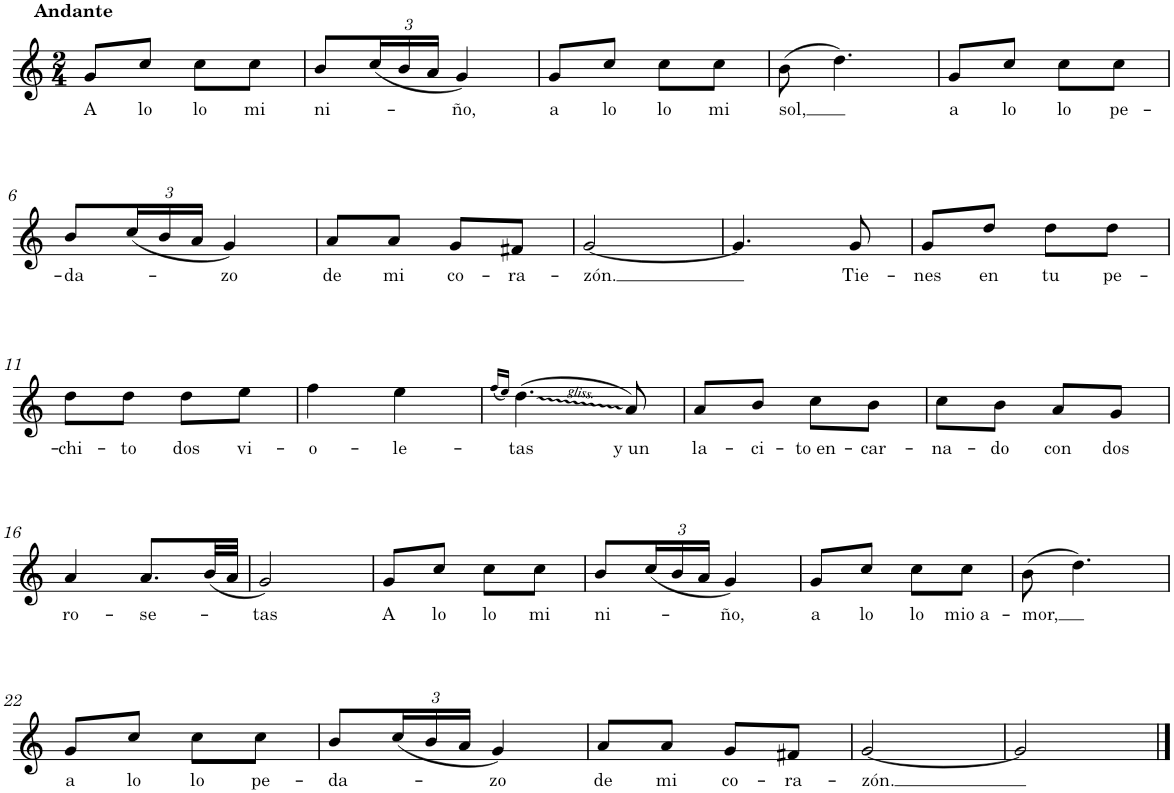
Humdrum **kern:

**kern	**text
*part1	*part1
*staff1	*staff1
*I"Nylon Guitar	*
*clefG2	*
*Trd7c12	*
*k[]	*
*M2/4	*
=1	=1
!LO:TX:a:B:t=Andante	!
!	!LO:LY:b
8g/L	A
!	!LO:LY:b
8cc/J	lo
!	!LO:LY:b
8cc\L	lo
!	!LO:LY:b
8cc\J	mi
=2	=2
!	!LO:LY:b
8b/L	ni-
*Xbrackettup	*
(24cc/L	.
24b/	.
24a/JJ	.
!	!LO:LY:b
4g/)	-ño,
=3	=3
!	!LO:LY:b
8g/L	a
!	!LO:LY:b
8cc/J	lo
!	!LO:LY:b
8cc\L	lo
!	!LO:LY:b
8cc\J	mi
=4	=4
!	!LO:LY:b
(8b\	sol,
4.dd\)	.
=5	=5
!	!LO:LY:b
8g/L	a
!	!LO:LY:b
8cc/J	lo
!	!LO:LY:b
8cc\L	lo
!	!LO:LY:b
8cc\J	pe-
!!LO:LB:g=z
=6	=6
!	!LO:LY:b
8b/L	-da-
(24cc/L	.
24b/	.
24a/JJ	.
!	!LO:LY:b
4g/)	-zo
=7	=7
!	!LO:LY:b
8a/L	de
!	!LO:LY:b
8a/J	mi
!	!LO:LY:b
8g/L	co-
!	!LO:LY:b
8f#X/J	-ra-
=8	=8
!	!LO:LY:b
[<2g/	-zón.
=9	=9
4.g/]	.
!	!LO:LY:b
8g/	Tie-
=10	=10
!	!LO:LY:b
8g/L	-nes
!	!LO:LY:b
8dd/J	en
!	!LO:LY:b
8dd\L	tu
!	!LO:LY:b
8dd\J	pe-
!!LO:LB:g=z
=11	=11
!	!LO:LY:b
8dd\L	-chi-
!	!LO:LY:b
8dd\J	-to
!	!LO:LY:b
8dd\L	dos
!	!LO:LY:b
8ee\J	vi-
=12	=12
!	!LO:LY:b
4ff\	-o-
!	!LO:LY:b
4ee\	-le-
=13	=13
(16qff/LL	.
16qee/JJ)	.
!	!LO:LY:b
(4.dd\	-tas
!	!LO:LY:b
8a/)	y un
=14	=14
!	!LO:LY:b
8a/L	la-
!	!LO:LY:b
8b/J	-ci-
!	!LO:LY:b
8cc\L	-to en-
!	!LO:LY:b
8b\J	-car-
=15	=15
!	!LO:LY:b
8cc\L	-na-
!	!LO:LY:b
8b\J	-do
!	!LO:LY:b
8a/L	con
!	!LO:LY:b
8g/J	dos
!!LO:LB:g=z
=16	=16
!	!LO:LY:b
4a/	ro-
!	!LO:LY:b
8.a/L	-se-
(32b/LL	.
32a/JJJ	.
=17	=17
!	!LO:LY:b
2g/)	-tas
=18	=18
!	!LO:LY:b
8g/L	A
!	!LO:LY:b
8cc/J	lo
!	!LO:LY:b
8cc\L	lo
!	!LO:LY:b
8cc\J	mi
=19	=19
!	!LO:LY:b
8b/L	ni-
(24cc/L	.
24b/	.
24a/JJ	.
!	!LO:LY:b
4g/)	-ño,
=20	=20
!	!LO:LY:b
8g/L	a
!	!LO:LY:b
8cc/J	lo
!	!LO:LY:b
8cc\L	lo
!	!LO:LY:b
8cc\J	mio a-
=21	=21
!	!LO:LY:b
(8b\	-mor,
4.dd\)	.
!!LO:LB:g=z
=22	=22
!	!LO:LY:b
8g/L	a
!	!LO:LY:b
8cc/J	lo
!	!LO:LY:b
8cc\L	lo
!	!LO:LY:b
8cc\J	pe-
=23	=23
!	!LO:LY:b
8b/L	-da-
(24cc/L	.
24b/	.
24a/JJ	.
!	!LO:LY:b
4g/)	-zo
=24	=24
!	!LO:LY:b
8a/L	de
!	!LO:LY:b
8a/J	mi
!	!LO:LY:b
8g/L	co-
!	!LO:LY:b
8f#X/J	-ra-
=25	=25
!	!LO:LY:b
[<2g/	-zón.
=26	=26
2g/]	.
==	==
*-	*-
